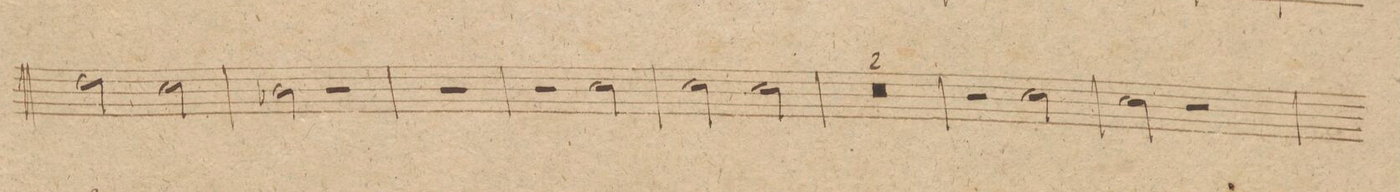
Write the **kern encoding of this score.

**kern	**dynam
*I"Trompetto 1mo. in A.	*
*clefG2	*
*k[f#c#g#]	*
*met(c)	*
*M2/2	*
2b\	.
2a\	.
=24	=24
2g\	.
2r	.
=25	=25
1r	.
=26	=26
2r	.
2a\	.
=27	=27
2a\	.
2a\	.
=28	=28
0r	.
=29	=29
=30	=30
2r	.
2a\	.
=31	=31
2a\	.
2r	.
=32	=32
*-	*-
